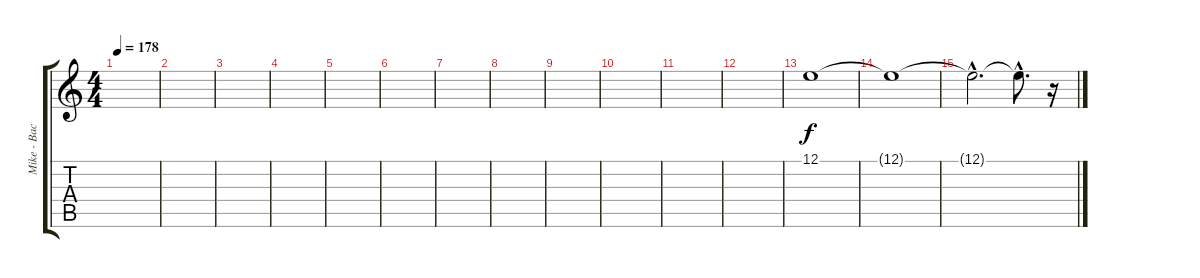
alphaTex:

\track ("Mike - Backup Vocals" "Mike - Bac") {instrument lead6voice}
\staff {score tabs}
\tuning (E4 B3 G3 D3 A2 E2) {hide}
\ts (4 4)
\tempo 178
\clef g2
\ks c
|
|
|
|
|
|
|
|
|
|
|
|
12.1.1 |
12.1{t}.1{dy f} |
12.1{hac t}.2{d} 12.1{hac t}.8{d} r.16
